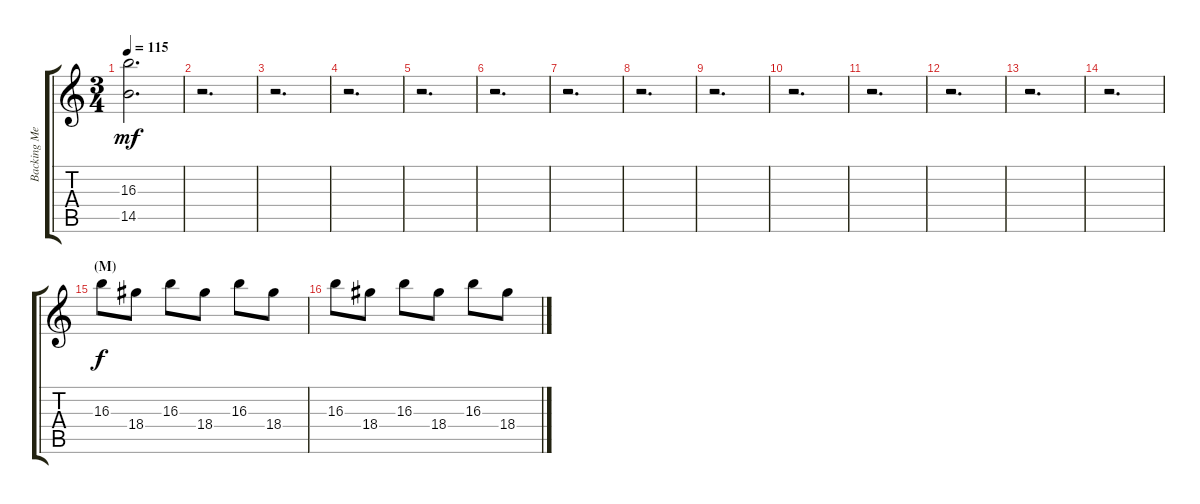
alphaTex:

\track ("Backing Melody" "Backing Me") {instrument electricguitarjazz}
\staff {score tabs}
\tuning (E4 B3 G3 D3 A2 E2) {hide}
\ts (3 4)
\tempo 115
\clef g2
\ks c
(16.3 14.5).2{d dy mf} |
r.2{d} |
r.2{d} |
r.2{d} |
r.2{d} |
r.2{d} |
r.2{d} |
r.2{d} |
r.2{d} |
r.2{d} |
r.2{d} |
r.2{d} |
r.2{d} |
r.2{d} |
\section ("" "(M)")
16.3.8{dy f} 18.4.8 16.3.8 18.4.8 16.3.8 18.4.8 |
16.3.8 18.4.8 16.3.8 18.4.8 16.3.8 18.4.8
